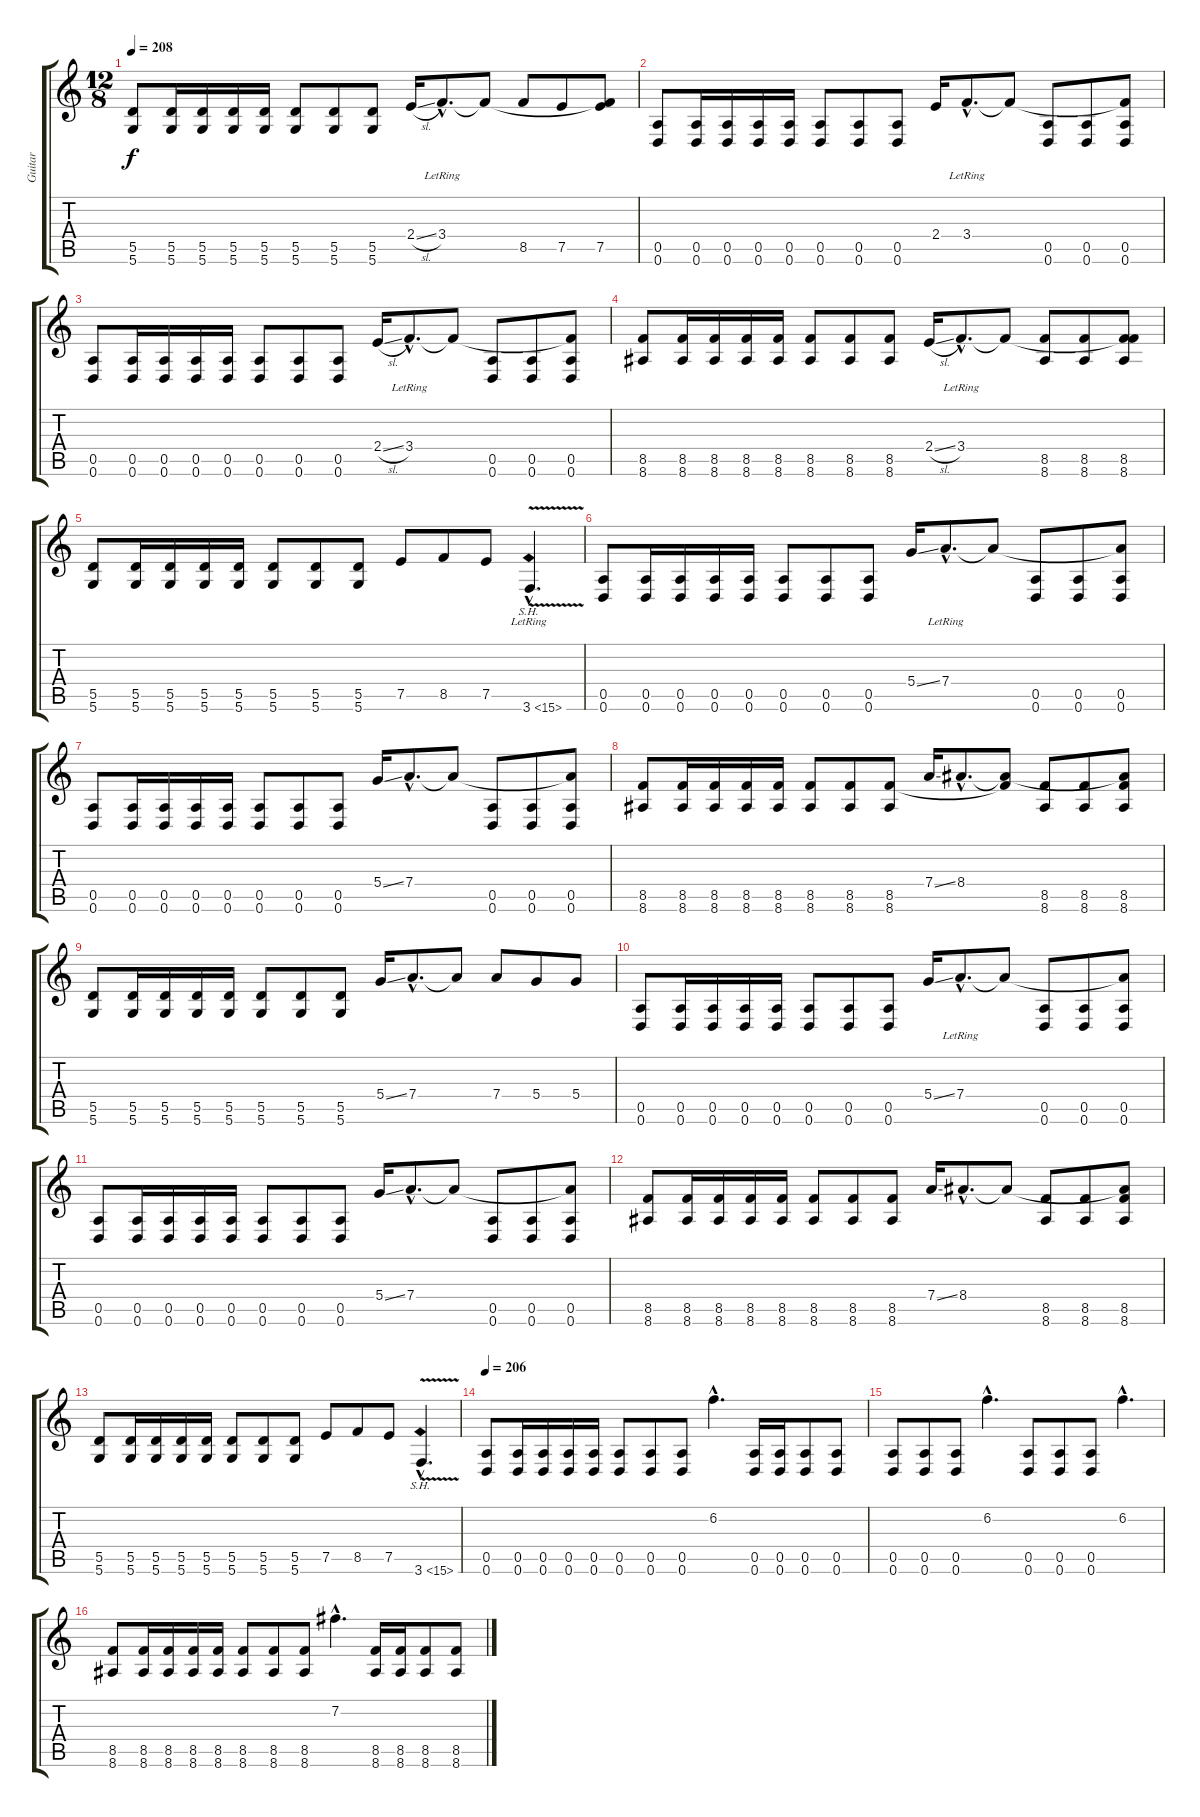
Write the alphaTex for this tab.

\track ("Guitar" "Guitar") {instrument overdrivenguitar}
\staff {score tabs}
\tuning (E4 B3 G3 D3 A2 D2) {hide}
\ts (12 8)
\tempo 208
\clef g2
\ks c
(5.5 5.6).8{dy f} (5.5 5.6).16 (5.5 5.6).16 (5.5 5.6).16 (5.5 5.6).16 (5.5 5.6).8 (5.5 5.6).8 (5.5 5.6).8 2.4{sl}.16 3.4{hac lr}.8{d} 3.4{t}.8 8.5.8 7.5.8 (3.4{t} 7.5).8 |
(0.5 0.6).8 (0.5 0.6).16 (0.5 0.6).16 (0.5 0.6).16 (0.5 0.6).16 (0.5 0.6).8 (0.5 0.6).8 (0.5 0.6).8 2.4.16 3.4{hac lr}.8{d} 3.4{t}.8 (0.5 0.6).8 (0.5 0.6).8 (3.4{t} 0.5 0.6).8 |
(0.5 0.6).8 (0.5 0.6).16 (0.5 0.6).16 (0.5 0.6).16 (0.5 0.6).16 (0.5 0.6).8 (0.5 0.6).8 (0.5 0.6).8 2.4{sl}.16 3.4{hac lr}.8{d} 3.4{t}.8 (0.5 0.6).8 (0.5 0.6).8 (3.4{t} 0.5 0.6).8 |
(8.5 8.6).8 (8.5 8.6).16 (8.5 8.6).16 (8.5 8.6).16 (8.5 8.6).16 (8.5 8.6).8 (8.5 8.6).8 (8.5 8.6).8 2.4{sl}.16 3.4{hac lr}.8{d} 3.4{t}.8 (8.5 8.6).8 (8.5 8.6).8 (3.4{t} 8.5 8.6).8 |
(5.5 5.6).8 (5.5 5.6).16 (5.5 5.6).16 (5.5 5.6).16 (5.5 5.6).16 (5.5 5.6).8 (5.5 5.6).8 (5.5 5.6).8 7.5.8 8.5.8 7.5.8 3.6{sh 12 v hac lr}.4{d} |
(0.5 0.6).8 (0.5 0.6).16 (0.5 0.6).16 (0.5 0.6).16 (0.5 0.6).16 (0.5 0.6).8 (0.5 0.6).8 (0.5 0.6).8 5.4{ss}.16 7.4{hac lr}.8{d} 7.4{t}.8 (0.5 0.6).8 (0.5 0.6).8 (7.4{t} 0.5 0.6).8 |
(0.5 0.6).8 (0.5 0.6).16 (0.5 0.6).16 (0.5 0.6).16 (0.5 0.6).16 (0.5 0.6).8 (0.5 0.6).8 (0.5 0.6).8 5.4{ss}.16 7.4{hac}.8{d} 7.4{t}.8 (0.5 0.6).8 (0.5 0.6).8 (7.4{t} 0.5 0.6).8 |
(8.5 8.6).8 (8.5 8.6).16 (8.5 8.6).16 (8.5 8.6).16 (8.5 8.6).16 (8.5 8.6).8 (8.5 8.6).8 (8.5 8.6).8 7.4{ss}.16 8.4{hac}.8{d} (8.4{t} 8.5{t}).8 (8.5 8.6).8 (8.5 8.6).8 (8.4{t} 8.5 8.6).8 |
(5.5 5.6).8 (5.5 5.6).16 (5.5 5.6).16 (5.5 5.6).16 (5.5 5.6).16 (5.5 5.6).8 (5.5 5.6).8 (5.5 5.6).8 5.4{ss}.16 7.4{hac}.8{d} 7.4{t}.8 7.4.8 5.4.8 5.4.8 |
(0.5 0.6).8 (0.5 0.6).16 (0.5 0.6).16 (0.5 0.6).16 (0.5 0.6).16 (0.5 0.6).8 (0.5 0.6).8 (0.5 0.6).8 5.4{ss}.16 7.4{hac lr}.8{d} 7.4{t}.8 (0.5 0.6).8 (0.5 0.6).8 (7.4{t} 0.5 0.6).8 |
(0.5 0.6).8 (0.5 0.6).16 (0.5 0.6).16 (0.5 0.6).16 (0.5 0.6).16 (0.5 0.6).8 (0.5 0.6).8 (0.5 0.6).8 5.4{ss}.16 7.4{hac}.8{d} 7.4{t}.8 (0.5 0.6).8 (0.5 0.6).8 (7.4{t} 0.5 0.6).8 |
(8.5 8.6).8 (8.5 8.6).16 (8.5 8.6).16 (8.5 8.6).16 (8.5 8.6).16 (8.5 8.6).8 (8.5 8.6).8 (8.5 8.6).8 7.4{ss}.16 8.4{hac}.8{d} 8.4{t}.8 (8.5 8.6).8 (8.5 8.6).8 (8.4{t} 8.5 8.6).8 |
(5.5 5.6).8 (5.5 5.6).16 (5.5 5.6).16 (5.5 5.6).16 (5.5 5.6).16 (5.5 5.6).8 (5.5 5.6).8 (5.5 5.6).8 7.5.8 8.5.8 7.5.8 3.6{sh 12 v hac}.4{d} |
\tempo 206
(0.5 0.6).8 (0.5 0.6).16 (0.5 0.6).16 (0.5 0.6).16 (0.5 0.6).16 (0.5 0.6).8 (0.5 0.6).8 (0.5 0.6).8 6.2{hac}.4{d} (0.5 0.6).16 (0.5 0.6).16 (0.5 0.6).8 (0.5 0.6).8 |
(0.5 0.6).8 (0.5 0.6).8 (0.5 0.6).8 6.2{hac}.4{d} (0.5 0.6).8 (0.5 0.6).8 (0.5 0.6).8 6.2{hac}.4{d} |
(8.5 8.6).8 (8.5 8.6).16 (8.5 8.6).16 (8.5 8.6).16 (8.5 8.6).16 (8.5 8.6).8 (8.5 8.6).8 (8.5 8.6).8 7.2{hac}.4{d} (8.5 8.6).16 (8.5 8.6).16 (8.5 8.6).8 (8.5 8.6).8
